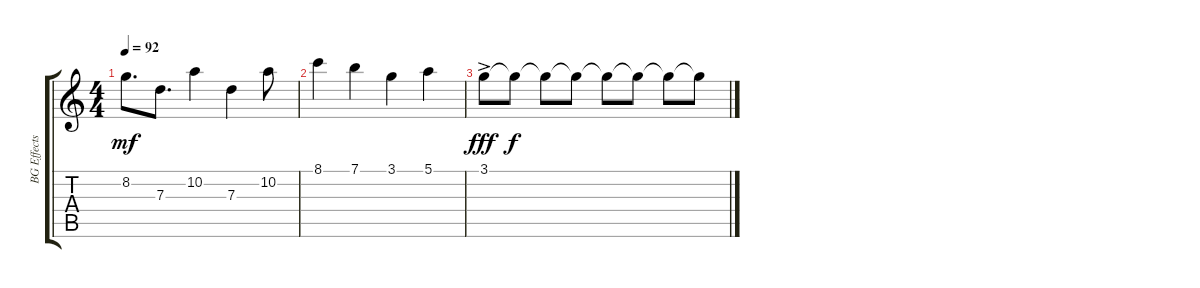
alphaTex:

\track ("BG Effects" "BG Effects") {instrument acousticguitarsteel}
\staff {score tabs}
\tuning (E4 B3 G3 D3 A2 E2) {hide}
\ts (4 4)
\tempo 92
\clef g2
\ks c
8.2.8{d dy mf instrument overdrivenguitar} 7.3.8{d} 10.2.4 7.3.4 10.2.8 |
8.1.4{instrument electricguitarjazz} 7.1.4 3.1.4 5.1.4 |
3.1{ac}.8{dy fff} 3.1{t}.8{dy f} 3.1{t}.8 3.1{t}.8 3.1{t}.8 3.1{t}.8 3.1{t}.8 3.1{t}.8
